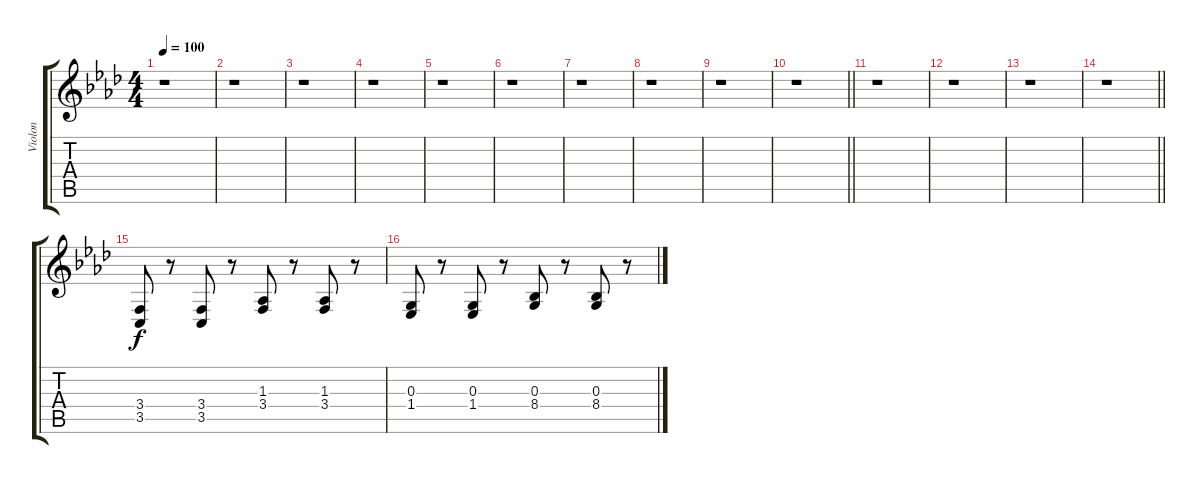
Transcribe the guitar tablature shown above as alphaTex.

\track ("Violon" "Violon") {instrument violin}
\staff {score tabs}
\tuning (E4 B3 G3 D3 A2 E2) {hide}
\ts (4 4)
\tempo 100
\clef g2
\ks ab
r.1{dy f} |
r.1 |
r.1 |
r.1 |
r.1 |
r.1 |
r.1 |
r.1 |
r.1 |
\barLineRight lightlight
r.1 |
r.1 |
r.1 |
r.1 |
\barLineRight lightlight
r.1 |
(3.4 3.5).8 r.8 (3.4 3.5).8 r.8 (1.3 3.4).8 r.8 (1.3 3.4).8 r.8 |
(0.3 1.4).8 r.8 (0.3 1.4).8 r.8 (0.3 8.4).8 r.8 (0.3 8.4).8 r.8
